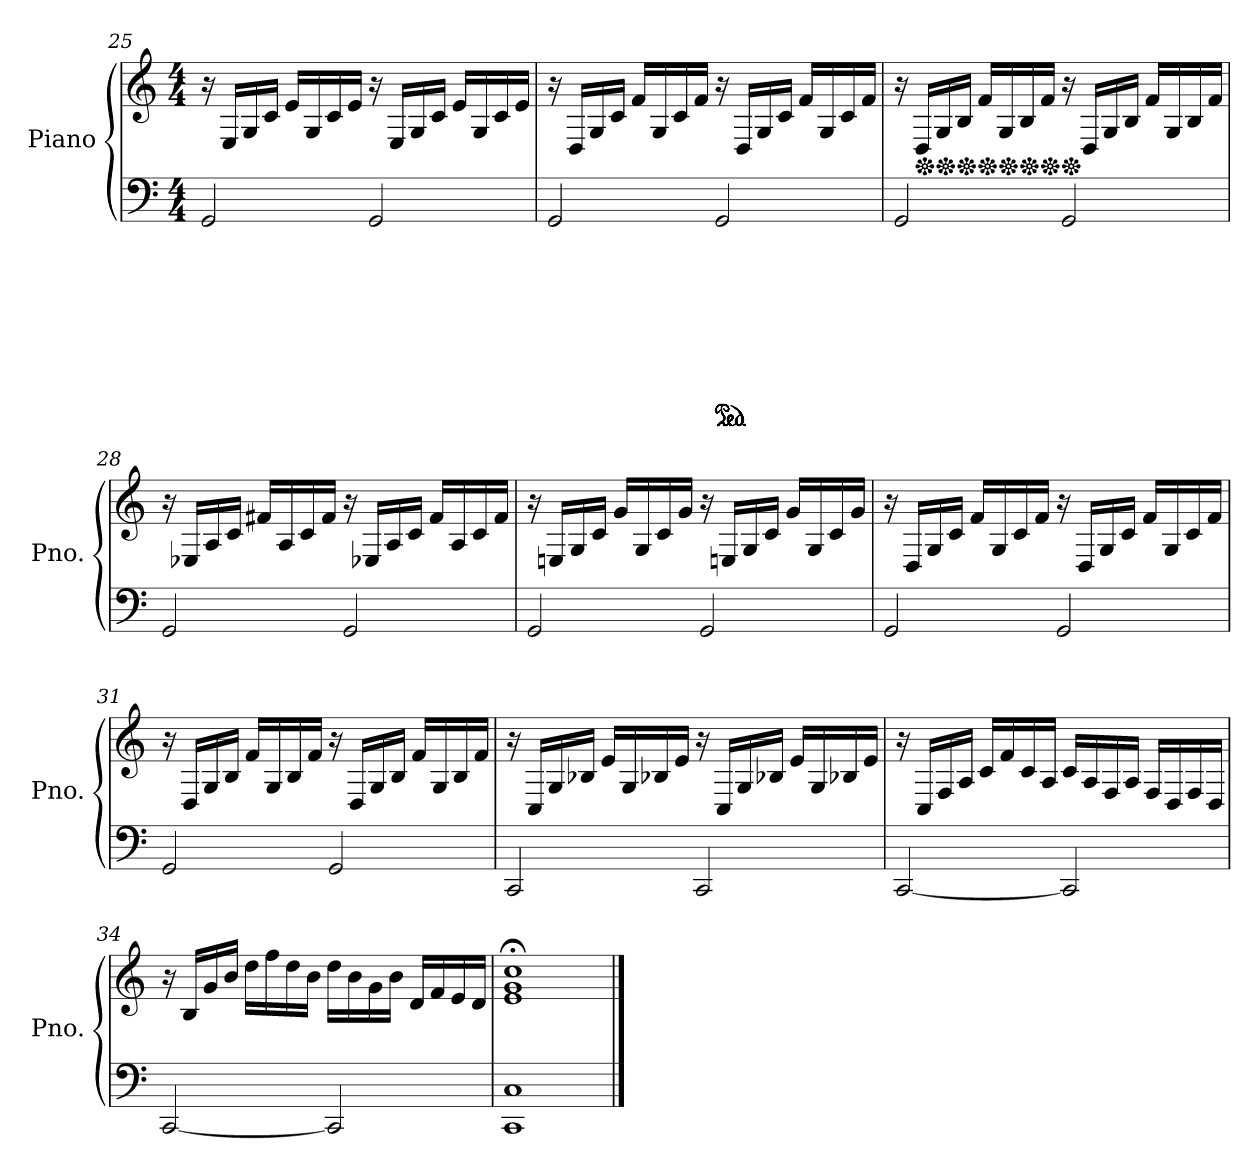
**kern	**kern
*part1	*part1
*staff2	*staff1
*I"Piano	*
*I'Pno.	*
!!LO:LB:g=z
*clefF4	*clefG2
*k[]	*k[]
*M4/4	*M4/4
=25	=25
2GG/	16r
.	16E/LL
.	16G/
.	16c/JJ
.	16e/LL
.	16G/
.	16c/
.	16e/JJ
2GG/	16r
.	16E/LL
.	16G/
.	16c/JJ
.	16e/LL
.	16G/
.	16c/
.	16e/JJ
=26	=26
2GG/	16r
.	16D/LL
.	16G/
.	16c/JJ
.	16f/LL
.	16G/
.	16c/
.	16f/JJ
*ped	*
*ped	*
*ped	*
*ped	*
*ped	*
*ped	*
*ped	*
*ped	*
2GG/	16r
.	16D/LL
.	16G/
.	16c/JJ
.	16f/LL
.	16G/
.	16c/
.	16f/JJ
!!LO:LB:g=z
=27	=27
2GG/	16r
*	*Xped
.	16D/LL
*	*Xped
.	16G/
*	*Xped
.	16B/JJ
*	*Xped
.	16f/LL
*	*Xped
.	16G/
*	*Xped
.	16B/
*	*Xped
.	16f/JJ
*	*Xped
2GG/	16r
.	16D/LL
.	16G/
.	16B/JJ
.	16f/LL
.	16G/
.	16B/
.	16f/JJ
=28	=28
2GG/	16r
.	16E-X/LL
.	16A/
.	16c/JJ
.	16f#X/LL
.	16A/
.	16c/
.	16f#/JJ
2GG/	16r
.	16E-X/LL
.	16A/
.	16c/JJ
.	16f#/LL
.	16A/
.	16c/
.	16f#/JJ
!!LO:LB:g=z
=29	=29
2GG/	16r
.	16En/LL
.	16G/
.	16c/JJ
.	16g/LL
.	16G/
.	16c/
.	16g/JJ
2GG/	16r
.	16En/LL
.	16G/
.	16c/JJ
.	16g/LL
.	16G/
.	16c/
.	16g/JJ
=30	=30
2GG/	16r
.	16D/LL
.	16G/
.	16c/JJ
.	16f/LL
.	16G/
.	16c/
.	16f/JJ
2GG/	16r
.	16D/LL
.	16G/
.	16c/JJ
.	16f/LL
.	16G/
.	16c/
.	16f/JJ
!!LO:LB:g=z
=31	=31
2GG/	16r
.	16D/LL
.	16G/
.	16B/JJ
.	16f/LL
.	16G/
.	16B/
.	16f/JJ
2GG/	16r
.	16D/LL
.	16G/
.	16B/JJ
.	16f/LL
.	16G/
.	16B/
.	16f/JJ
=32	=32
2CC/	16r
.	16C/LL
.	16G/
.	16B-X/JJ
.	16e/LL
.	16G/
.	16B-X/
.	16e/JJ
2CC/	16r
.	16C/LL
.	16G/
.	16B-X/JJ
.	16e/LL
.	16G/
.	16B-X/
.	16e/JJ
!!LO:LB:g=z
=33	=33
[2CC/	16r
.	16C/LL
.	16F/
.	16A/JJ
.	16c/LL
.	16f/
.	16c/
.	16A/JJ
2CC/]	16c/LL
.	16A/
.	16F/
.	16A/JJ
.	16F/LL
.	16D/
.	16F/
.	16D/JJ
=34	=34
[2CC/	16r
.	16B/LL
.	16g/
.	16b/JJ
.	16dd\LL
.	16ff\
.	16dd\
.	16b\JJ
2CC/]	16dd\LL
.	16b\
.	16g\
.	16b\JJ
.	16d/LL
.	16f/
.	16e/
.	16d/JJ
=35	=35
1CC 1C	1e;< 1g;< 1cc;<
==	==
*-	*-
